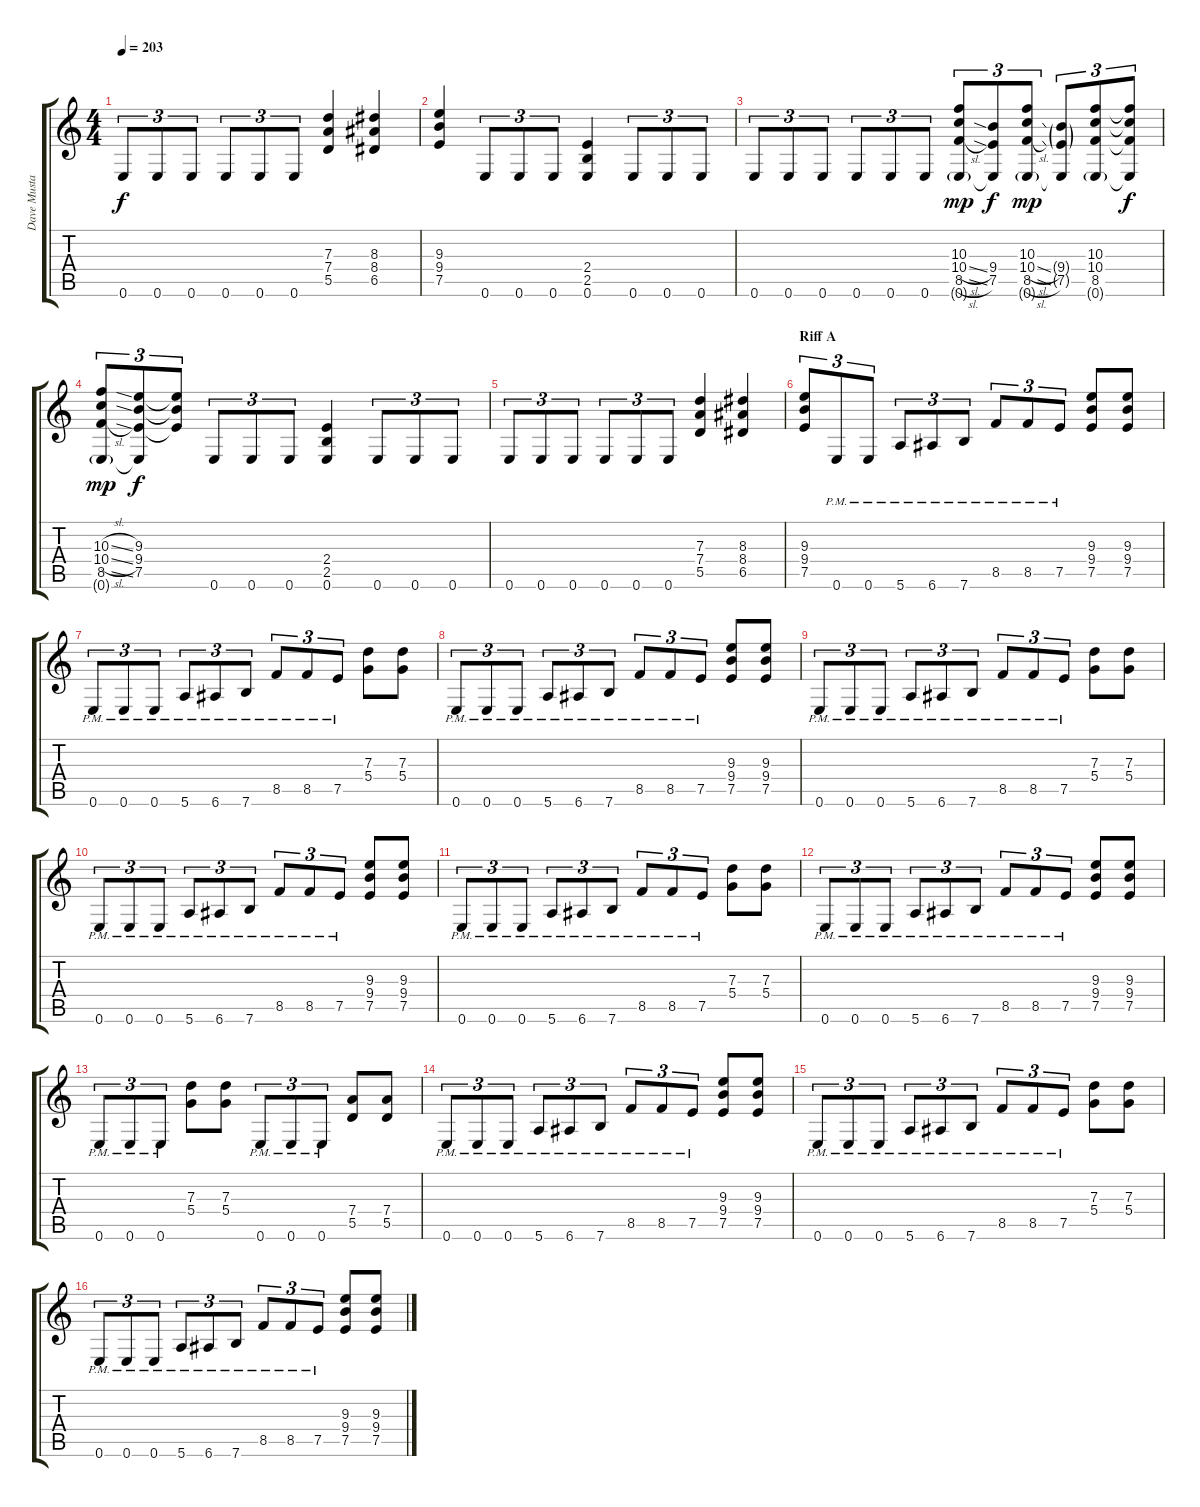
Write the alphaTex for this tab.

\track ("Dave Mustaine" "Dave Musta") {instrument distortionguitar}
\staff {score tabs}
\tuning (E4 B3 G3 D3 A2 E2) {hide}
\ts (4 4)
\tempo 203
\clef g2
\ks c
0.6.8{tu (3 2) dy f} 0.6.8{tu (3 2)} 0.6.8{tu (3 2)} 0.6.8{tu (3 2)} 0.6.8{tu (3 2)} 0.6.8{tu (3 2)} (7.3 7.4 5.5).4 (8.3 8.4 6.5).4 |
(9.3 9.4 7.5).4 0.6.8{tu (3 2)} 0.6.8{tu (3 2)} 0.6.8{tu (3 2)} (2.4 2.5 0.6).4 0.6.8{tu (3 2)} 0.6.8{tu (3 2)} 0.6.8{tu (3 2)} |
0.6.8{tu (3 2)} 0.6.8{tu (3 2)} 0.6.8{tu (3 2)} 0.6.8{tu (3 2)} 0.6.8{tu (3 2)} 0.6.8{tu (3 2)} (10.3 10.4{sl} 8.5{sl} 0.6{g}).8{tu (3 2) dy mp} (9.4 7.5 0.6{t}).8{tu (3 2) dy f} (10.3 10.4{sl} 8.5{sl} 0.6{g}).8{tu (3 2) dy mp} (9.4{g} 7.5{g} 0.6{t}).8{tu (3 2)} (10.3 10.4 8.5 0.6{g}).8{tu (3 2)} (10.3{t} 10.4{t} 8.5{t} 0.6{t}).8{tu (3 2) dy f} |
(10.3{sl} 10.4{sl} 8.5{sl} 0.6{g}).8{tu (3 2) dy mp} (9.3 9.4 7.5 0.6{t}).8{tu (3 2) dy f} (9.3{t} 9.4{t} 7.5{t}).8{tu (3 2)} 0.6.8{tu (3 2)} 0.6.8{tu (3 2)} 0.6.8{tu (3 2)} (2.4 2.5 0.6).4 0.6.8{tu (3 2)} 0.6.8{tu (3 2)} 0.6.8{tu (3 2)} |
0.6.8{tu (3 2)} 0.6.8{tu (3 2)} 0.6.8{tu (3 2)} 0.6.8{tu (3 2)} 0.6.8{tu (3 2)} 0.6.8{tu (3 2)} (7.3 7.4 5.5).4 (8.3 8.4 6.5).4 |
\section ("" "Riff A")
(9.3 9.4 7.5).8{tu (3 2)} 0.6{pm}.8{tu (3 2)} 0.6{pm}.8{tu (3 2)} 5.6{pm}.8{tu (3 2)} 6.6{pm}.8{tu (3 2)} 7.6{pm}.8{tu (3 2)} 8.5{pm}.8{tu (3 2)} 8.5{pm}.8{tu (3 2)} 7.5{pm}.8{tu (3 2)} (9.3 9.4 7.5).8 (9.3 9.4 7.5).8 |
0.6{pm}.8{tu (3 2)} 0.6{pm}.8{tu (3 2)} 0.6{pm}.8{tu (3 2)} 5.6{pm}.8{tu (3 2)} 6.6{pm}.8{tu (3 2)} 7.6{pm}.8{tu (3 2)} 8.5{pm}.8{tu (3 2)} 8.5{pm}.8{tu (3 2)} 7.5{pm}.8{tu (3 2)} (7.3 5.4).8 (7.3 5.4).8 |
0.6{pm}.8{tu (3 2)} 0.6{pm}.8{tu (3 2)} 0.6{pm}.8{tu (3 2)} 5.6{pm}.8{tu (3 2)} 6.6{pm}.8{tu (3 2)} 7.6{pm}.8{tu (3 2)} 8.5{pm}.8{tu (3 2)} 8.5{pm}.8{tu (3 2)} 7.5{pm}.8{tu (3 2)} (9.3 9.4 7.5).8 (9.3 9.4 7.5).8 |
0.6{pm}.8{tu (3 2)} 0.6{pm}.8{tu (3 2)} 0.6{pm}.8{tu (3 2)} 5.6{pm}.8{tu (3 2)} 6.6{pm}.8{tu (3 2)} 7.6{pm}.8{tu (3 2)} 8.5{pm}.8{tu (3 2)} 8.5{pm}.8{tu (3 2)} 7.5{pm}.8{tu (3 2)} (7.3 5.4).8 (7.3 5.4).8 |
0.6{pm}.8{tu (3 2)} 0.6{pm}.8{tu (3 2)} 0.6{pm}.8{tu (3 2)} 5.6{pm}.8{tu (3 2)} 6.6{pm}.8{tu (3 2)} 7.6{pm}.8{tu (3 2)} 8.5{pm}.8{tu (3 2)} 8.5{pm}.8{tu (3 2)} 7.5{pm}.8{tu (3 2)} (9.3 9.4 7.5).8 (9.3 9.4 7.5).8 |
0.6{pm}.8{tu (3 2)} 0.6{pm}.8{tu (3 2)} 0.6{pm}.8{tu (3 2)} 5.6{pm}.8{tu (3 2)} 6.6{pm}.8{tu (3 2)} 7.6{pm}.8{tu (3 2)} 8.5{pm}.8{tu (3 2)} 8.5{pm}.8{tu (3 2)} 7.5{pm}.8{tu (3 2)} (7.3 5.4).8 (7.3 5.4).8 |
0.6{pm}.8{tu (3 2)} 0.6{pm}.8{tu (3 2)} 0.6{pm}.8{tu (3 2)} 5.6{pm}.8{tu (3 2)} 6.6{pm}.8{tu (3 2)} 7.6{pm}.8{tu (3 2)} 8.5{pm}.8{tu (3 2)} 8.5{pm}.8{tu (3 2)} 7.5{pm}.8{tu (3 2)} (9.3 9.4 7.5).8 (9.3 9.4 7.5).8 |
0.6{pm}.8{tu (3 2)} 0.6{pm}.8{tu (3 2)} 0.6{pm}.8{tu (3 2)} (7.3 5.4).8 (7.3 5.4).8 0.6{pm}.8{tu (3 2)} 0.6{pm}.8{tu (3 2)} 0.6{pm}.8{tu (3 2)} (7.4 5.5).8 (7.4 5.5).8 |
0.6{pm}.8{tu (3 2)} 0.6{pm}.8{tu (3 2)} 0.6{pm}.8{tu (3 2)} 5.6{pm}.8{tu (3 2)} 6.6{pm}.8{tu (3 2)} 7.6{pm}.8{tu (3 2)} 8.5{pm}.8{tu (3 2)} 8.5{pm}.8{tu (3 2)} 7.5{pm}.8{tu (3 2)} (9.3 9.4 7.5).8 (9.3 9.4 7.5).8 |
0.6{pm}.8{tu (3 2)} 0.6{pm}.8{tu (3 2)} 0.6{pm}.8{tu (3 2)} 5.6{pm}.8{tu (3 2)} 6.6{pm}.8{tu (3 2)} 7.6{pm}.8{tu (3 2)} 8.5{pm}.8{tu (3 2)} 8.5{pm}.8{tu (3 2)} 7.5{pm}.8{tu (3 2)} (7.3 5.4).8 (7.3 5.4).8 |
0.6{pm}.8{tu (3 2)} 0.6{pm}.8{tu (3 2)} 0.6{pm}.8{tu (3 2)} 5.6{pm}.8{tu (3 2)} 6.6{pm}.8{tu (3 2)} 7.6{pm}.8{tu (3 2)} 8.5{pm}.8{tu (3 2)} 8.5{pm}.8{tu (3 2)} 7.5{pm}.8{tu (3 2)} (9.3 9.4 7.5).8 (9.3 9.4 7.5).8
